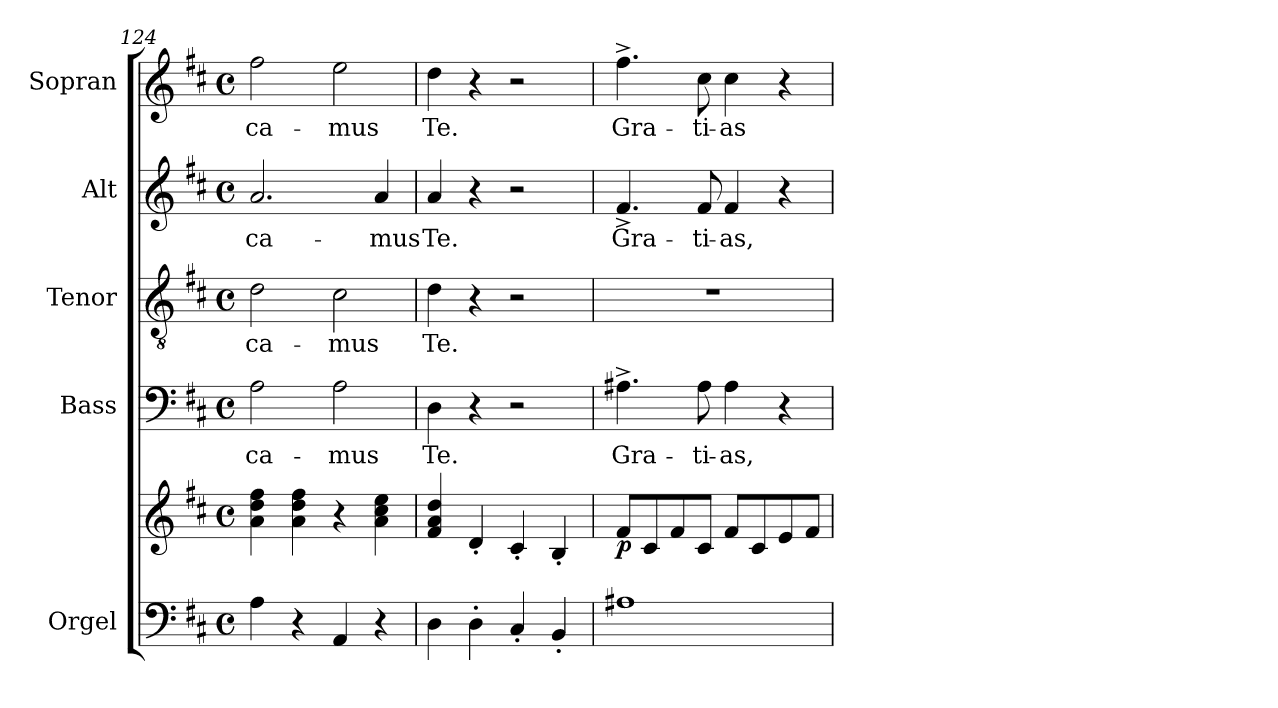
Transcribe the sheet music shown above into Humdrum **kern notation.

**kern	**kern	**dynam	**kern	**text	**kern	**text	**kern	**text	**kern	**text
*part5	*part5	*part5	*part4	*part4	*part3	*part3	*part2	*part2	*part1	*part1
*staff6	*staff5	*staff5/6	*staff4	*staff4	*staff3	*staff3	*staff2	*staff2	*staff1	*staff1
*I"Orgel	*	*	*I"Bass	*	*I"Tenor	*	*I"Alt	*	*I"Sopran	*
*I'Org.	*	*	*I'B	*	*I'T	*	*I'A	*	*I'S	*
*clefF4	*clefG2	*	*clefF4	*	*clefGv2	*	*clefG2	*	*clefG2	*
*k[f#c#]	*k[f#c#]	*	*k[f#c#]	*	*k[f#c#]	*	*k[f#c#]	*	*k[f#c#]	*
*D:	*D:	*	*D:	*	*D:	*	*D:	*	*D:	*
*M4/4	*M4/4	*	*M4/4	*	*M4/4	*	*M4/4	*	*M4/4	*
*met(c)	*met(c)	*	*met(c)	*	*met(c)	*	*met(c)	*	*met(c)	*
=124	=124	=124	=124	=124	=124	=124	=124	=124	=124	=124
!	!	!	!	!LO:LY:b	!	!LO:LY:b	!	!LO:LY:b	!	!LO:LY:b
4A\	4a\ 4dd\ 4ff#\	.	2A\	-ca-	2d\	-ca-	2.a/	-ca-	2ff#\	-ca-
4r	4a\ 4dd\ 4ff#\	.	.	.	.	.	.	.	.	.
!	!	!	!	!LO:LY:b	!	!LO:LY:b	!	!	!	!LO:LY:b
4AA/	4r	.	2A\	-mus	2c#\	-mus	.	.	2ee\	-mus
!	!	!	!	!	!	!	!	!LO:LY:b	!	!
4r	4a\ 4cc#\ 4ee\	.	.	.	.	.	4a/	-mus	.	.
=125	=125	=125	=125	=125	=125	=125	=125	=125	=125	=125
!	!	!	!	!LO:LY:b	!	!LO:LY:b	!	!LO:LY:b	!	!LO:LY:b
4D\	4f#/ 4a/ 4dd/	.	4D\	Te.	4d\	Te.	4a/	Te.	4dd\	Te.
4D'>\	4d'</	.	4r	.	4r	.	4r	.	4r	.
4C#'</	4c#'</	.	2r	.	2r	.	2r	.	2r	.
4BB'</	4B'</	.	.	.	.	.	.	.	.	.
=126	=126	=126	=126	=126	=126	=126	=126	=126	=126	=126
!	!	!LO:DY:b	!	!LO:LY:b	!	!	!	!LO:LY:b	!	!LO:LY:b
1A#X	8f#/L	p	4.A#X^>\	Gra-	1r	.	4.f#^>/	Gra-	4.ff#^>\	Gra-
.	8c#/	.	.	.	.	.	.	.	.	.
.	8f#/	.	.	.	.	.	.	.	.	.
!	!	!	!	!LO:LY:b	!	!	!	!LO:LY:b	!	!LO:LY:b
.	8c#/J	.	8A#\	-ti-	.	.	8f#/	-ti-	8cc#\	-ti-
!	!	!	!	!LO:LY:b	!	!	!	!LO:LY:b	!	!LO:LY:b
.	8f#/L	.	4A#\	-as,	.	.	4f#/	-as,	4cc#\	-as
.	8c#/	.	.	.	.	.	.	.	.	.
.	8e/	.	4r	.	.	.	4r	.	4r	.
.	8f#/J	.	.	.	.	.	.	.	.	.
=	=	=	=	=	=	=	=	=	=	=
*-	*-	*-	*-	*-	*-	*-	*-	*-	*-	*-
